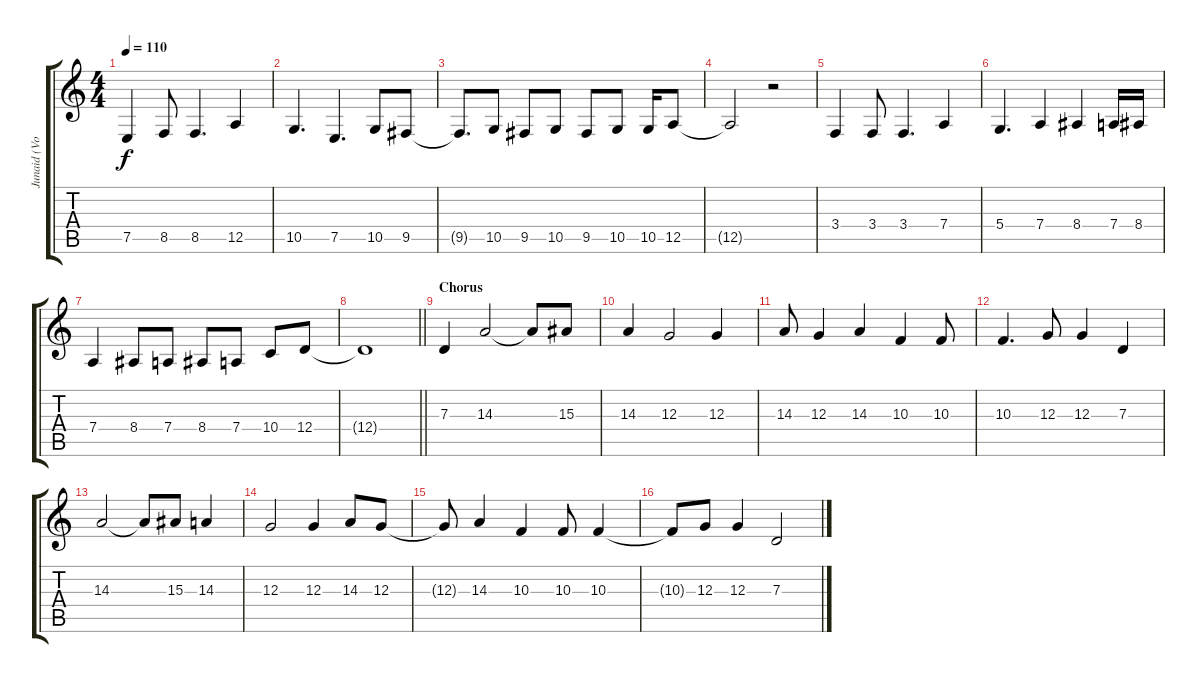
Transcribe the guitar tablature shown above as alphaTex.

\track ("Junaid (Vocals)" "Junaid (Vo") {instrument acousticgrandpiano}
\staff {score tabs}
\tuning (E4 B3 G3 D3 A2 D2) {hide}
\ts (4 4)
\tempo 110
\clef g2
\ks c
7.5.4{dy f} 8.5.8 8.5.4{d} 12.5.4 |
10.5.4{d} 7.5.4{d} 10.5.8 9.5.8 |
9.5{t}.8{d} 10.5.8 9.5.8 10.5.8 9.5.8 10.5.8 10.5.16 12.5.8 |
12.5{t}.2 r.2 |
3.4.4 3.4.8 3.4.4{d} 7.4.4 |
5.4.4{d} 7.4.4 8.4.4 7.4.16 8.4.16 |
7.4.4 8.4.8 7.4.8 8.4.8 7.4.8 10.4.8 12.4.8 |
\barLineRight lightlight
12.4{t}.1 |
\section ("" "Chorus")
7.3.4{instrument distortionguitar} 14.3.2 14.3{t}.8 15.3.8 |
14.3.4 12.3.2 12.3.4 |
14.3.8 12.3.4 14.3.4 10.3.4 10.3.8 |
10.3.4{d} 12.3.8 12.3.4 7.3.4 |
14.3.2 14.3{t}.8 15.3.8 14.3.4 |
12.3.2 12.3.4 14.3.8 12.3.8 |
12.3{t}.8 14.3.4 10.3.4 10.3.8 10.3.4 |
10.3{t}.8 12.3.8 12.3.4 7.3.2
